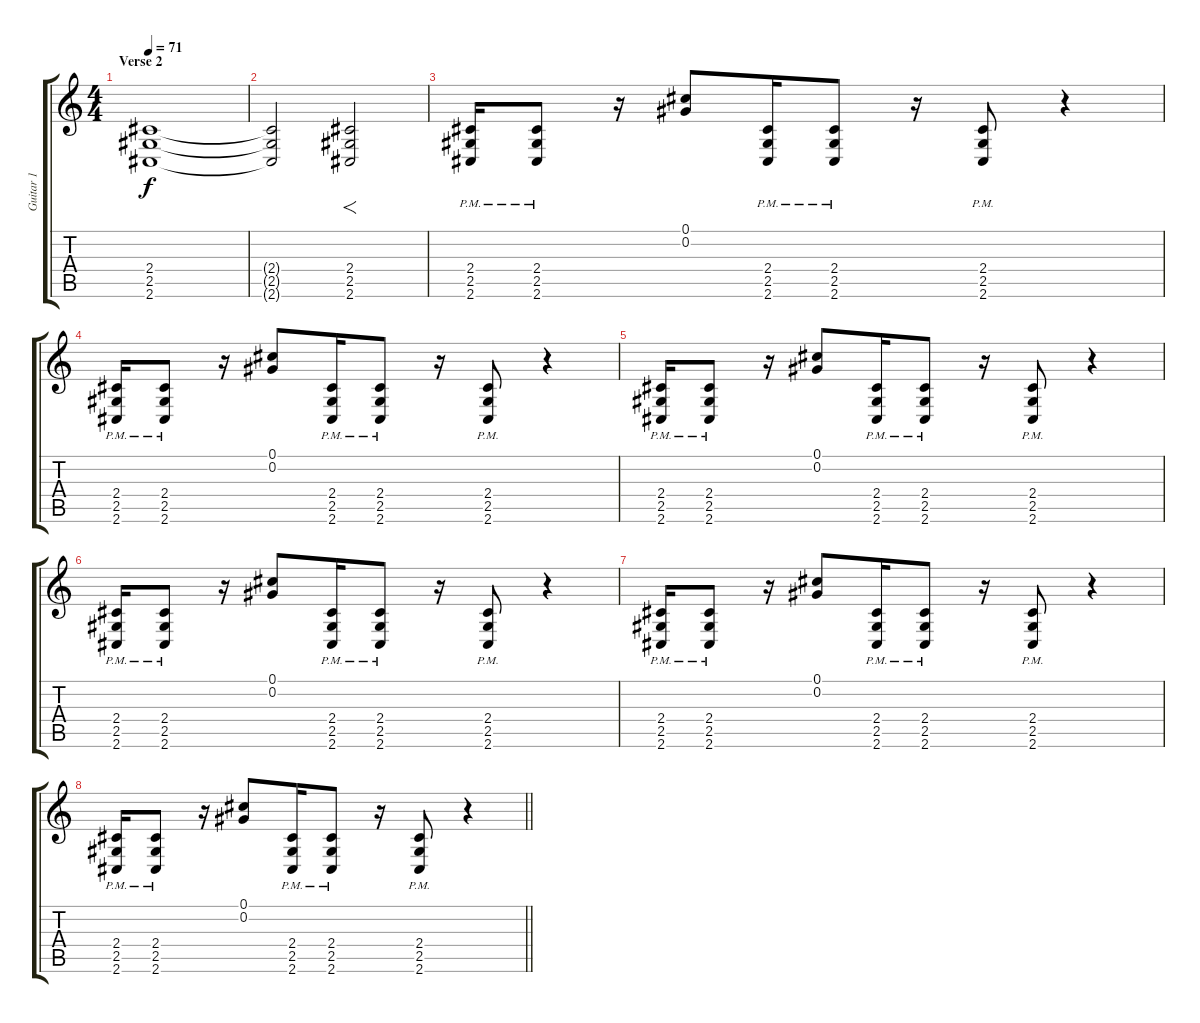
\track ("Guitar 1" "Guitar 1") {instrument distortionguitar}
\staff {score tabs}
\tuning (Db4 Ab3 E3 B2 Gb2 B1) {hide}
\ts (4 4)
\section ("" "Verse 2")
\tempo 71
\clef g2
\ks c
(2.4 2.5 2.6).1{dy f volume 12 instrument distortionguitar} |
(2.4{t} 2.5{t} 2.6{t}).2 (2.4 2.5 2.6).2{f} |
(2.4{pm} 2.5{pm} 2.6{pm}).16{volume 16 instrument distortionguitar} (2.4{pm} 2.5{pm} 2.6{pm}).8 r.16 (0.1 0.2).8 (2.4{pm} 2.5{pm} 2.6{pm}).16 (2.4{pm} 2.5{pm} 2.6{pm}).8 r.16 (2.4{pm} 2.5{pm} 2.6{pm}).8 r.4 |
(2.4{pm} 2.5{pm} 2.6{pm}).16 (2.4{pm} 2.5{pm} 2.6{pm}).8 r.16 (0.1 0.2).8 (2.4{pm} 2.5{pm} 2.6{pm}).16 (2.4{pm} 2.5{pm} 2.6{pm}).8 r.16 (2.4{pm} 2.5{pm} 2.6{pm}).8 r.4 |
(2.4{pm} 2.5{pm} 2.6{pm}).16 (2.4{pm} 2.5{pm} 2.6{pm}).8 r.16 (0.1 0.2).8 (2.4{pm} 2.5{pm} 2.6{pm}).16 (2.4{pm} 2.5{pm} 2.6{pm}).8 r.16 (2.4{pm} 2.5{pm} 2.6{pm}).8 r.4 |
(2.4{pm} 2.5{pm} 2.6{pm}).16 (2.4{pm} 2.5{pm} 2.6{pm}).8 r.16 (0.1 0.2).8 (2.4{pm} 2.5{pm} 2.6{pm}).16 (2.4{pm} 2.5{pm} 2.6{pm}).8 r.16 (2.4{pm} 2.5{pm} 2.6{pm}).8 r.4 |
(2.4{pm} 2.5{pm} 2.6{pm}).16 (2.4{pm} 2.5{pm} 2.6{pm}).8 r.16 (0.1 0.2).8 (2.4{pm} 2.5{pm} 2.6{pm}).16 (2.4{pm} 2.5{pm} 2.6{pm}).8 r.16 (2.4{pm} 2.5{pm} 2.6{pm}).8 r.4 |
\barLineRight lightlight
(2.4{pm} 2.5{pm} 2.6{pm}).16 (2.4{pm} 2.5{pm} 2.6{pm}).8 r.16 (0.1 0.2).8 (2.4{pm} 2.5{pm} 2.6{pm}).16 (2.4{pm} 2.5{pm} 2.6{pm}).8 r.16 (2.4{pm} 2.5{pm} 2.6{pm}).8 r.4
